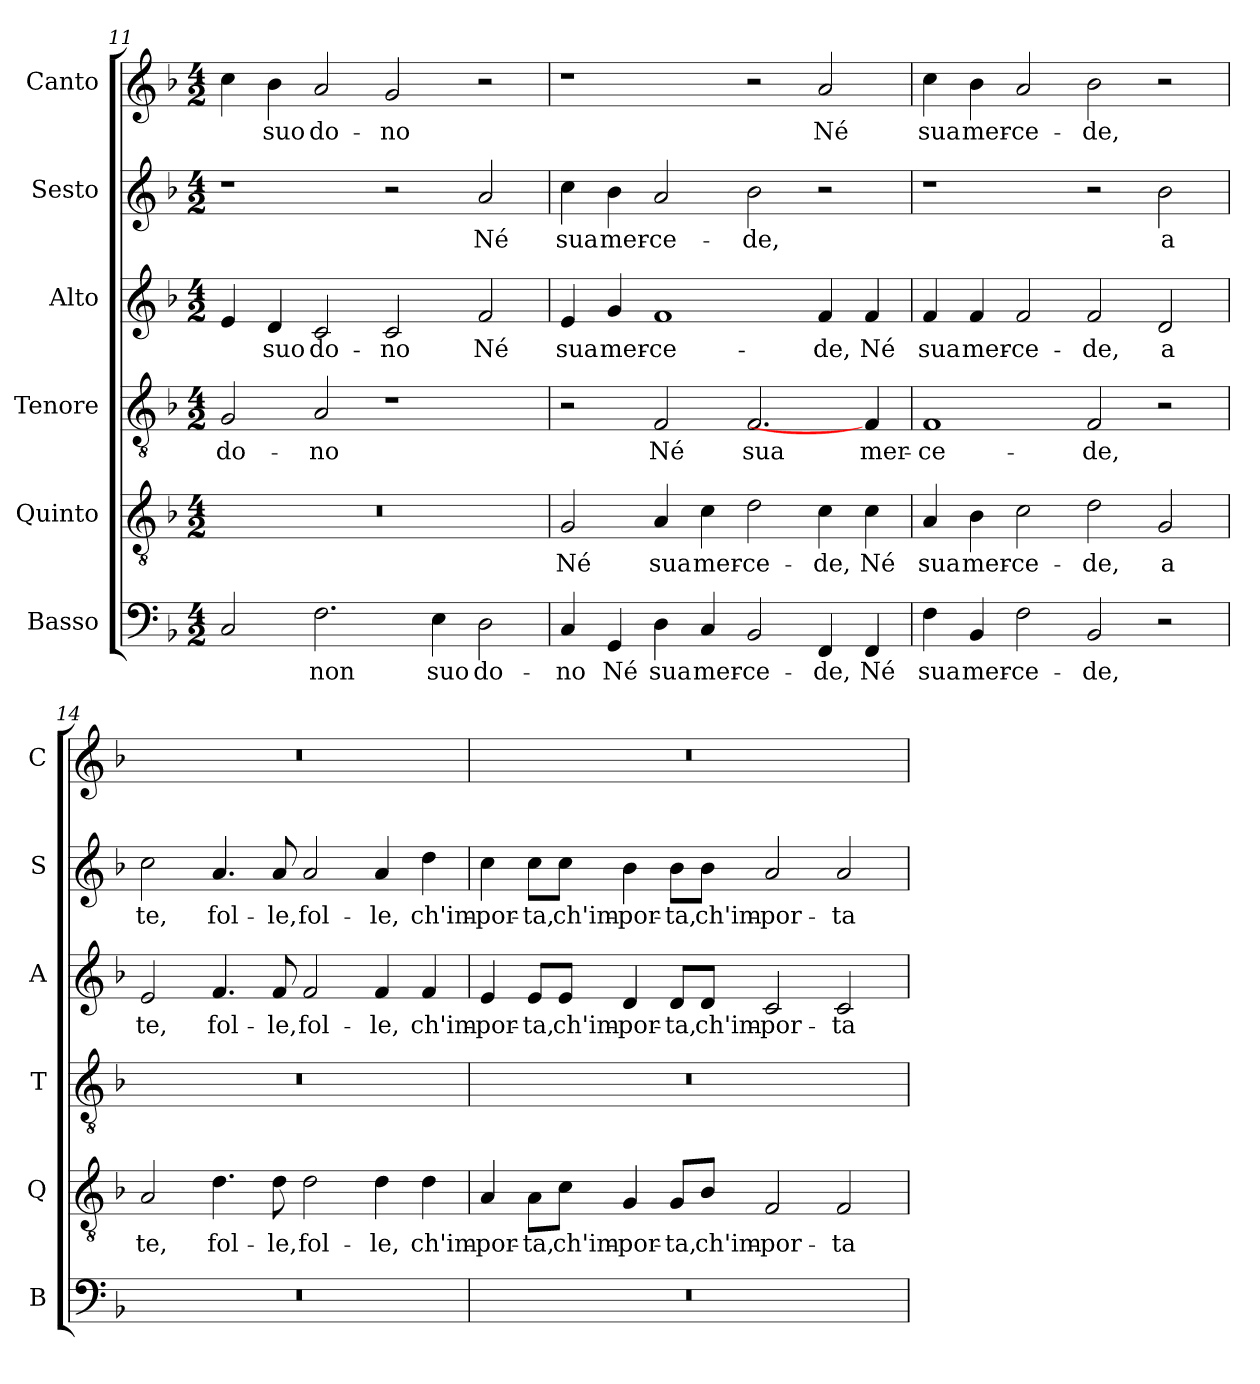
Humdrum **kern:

**kern	**text	**kern	**text	**kern	**text	**kern	**text	**kern	**text	**kern	**text
*part6	*part6	*part5	*part5	*part4	*part4	*part3	*part3	*part2	*part2	*part1	*part1
*staff6	*staff6	*staff5	*staff5	*staff4	*staff4	*staff3	*staff3	*staff2	*staff2	*staff1	*staff1
*I"Basso	*	*I"Quinto	*	*I"Tenore	*	*I"Alto	*	*I"Sesto	*	*I"Canto	*
*I'B	*	*I'Q	*	*I'T	*	*I'A	*	*I'S	*	*I'C	*
*clefF4	*	*clefGv2	*	*clefGv2	*	*clefG2	*	*clefG2	*	*clefG2	*
*k[b-]	*	*k[b-]	*	*k[b-]	*	*k[b-]	*	*k[b-]	*	*k[b-]	*
*d:	*	*d:	*	*d:	*	*d:	*	*d:	*	*d:	*
*M4/2	*	*M4/2	*	*M4/2	*	*M4/2	*	*M4/2	*	*M4/2	*
=11	=11	=11	=11	=11	=11	=11	=11	=11	=11	=11	=11
2C	.	0r	.	2G	do-	4e	.	1r	.	4cc	.
.	.	.	.	.	.	4d	suo	.	.	4b-	suo
2.F	non	.	.	2A	-no	2c	do-	.	.	2a	do-
.	.	.	.	1r	.	2c	-no	2r	.	2g	-no
4E	suo	.	.	.	.	.	.	.	.	.	.
2D	do-	.	.	.	.	2f	Né	2a	Né	2r	.
=12	=12	=12	=12	=12	=12	=12	=12	=12	=12	=12	=12
4C	-no	2G	Né	2r	.	4e	sua	4cc	sua	1r	.
4GG	Né	.	.	.	.	4g	mer-	4b-	mer-	.	.
4D	sua	4A	sua	2F	Né	1f	-ce-	2a	-ce-	.	.
4C	mer-	4c	mer-	.	.	.	.	.	.	.	.
2BB-	-ce-	2d	-ce-	2.F	sua	.	.	2b-	-de,	2r	.
4FF	-de,	4c	-de,	.	.	4f	-de,	2r	.	2a	Né
4FF	Né	4c	Né	4F]	mer-	4f	Né	.	.	.	.
=13	=13	=13	=13	=13	=13	=13	=13	=13	=13	=13	=13
4F	sua	4A	sua	1F	-ce-	4f	sua	1r	.	4cc	sua
4BB-	mer-	4B-	mer-	.	.	4f	mer-	.	.	4b-	mer-
2F	-ce-	2c	-ce-	.	.	2f	-ce-	.	.	2a	-ce-
2BB-	-de,	2d	-de,	2F	-de,	2f	-de,	2r	.	2b-	-de,
2r	.	2G	a	2r	.	2d	a	2b-	a	2r	.
=14	=14	=14	=14	=14	=14	=14	=14	=14	=14	=14	=14
0r	.	2A	te,	0r	.	2e	te,	2cc	te,	0r	.
.	.	4.d	fol-	.	.	4.f	fol-	4.a	fol-	.	.
.	.	8d	-le,	.	.	8f	-le,	8a	-le,	.	.
.	.	2d	fol-	.	.	2f	fol-	2a	fol-	.	.
.	.	4d	-le,	.	.	4f	-le,	4a	-le,	.	.
.	.	4d	ch'im-	.	.	4f	ch'im-	4dd	ch'im-	.	.
=15	=15	=15	=15	=15	=15	=15	=15	=15	=15	=15	=15
0r	.	4A	-por-	0r	.	4e	-por-	4cc	-por-	0r	.
.	.	8AL	-ta,	.	.	8eL	-ta,	8ccL	-ta,	.	.
.	.	8cJ	ch'im-	.	.	8eJ	ch'im-	8ccJ	ch'im-	.	.
.	.	4G	-por-	.	.	4d	-por-	4b-	-por-	.	.
.	.	8GL	-ta,	.	.	8dL	-ta,	8b-L	-ta,	.	.
.	.	8B-J	ch'im-	.	.	8dJ	ch'im-	8b-J	ch'im-	.	.
.	.	2F	-por-	.	.	2c	-por-	2a	-por-	.	.
.	.	2F	-ta	.	.	2c	-ta	2a	-ta	.	.
=	=	=	=	=	=	=	=	=	=	=	=
*-	*-	*-	*-	*-	*-	*-	*-	*-	*-	*-	*-
